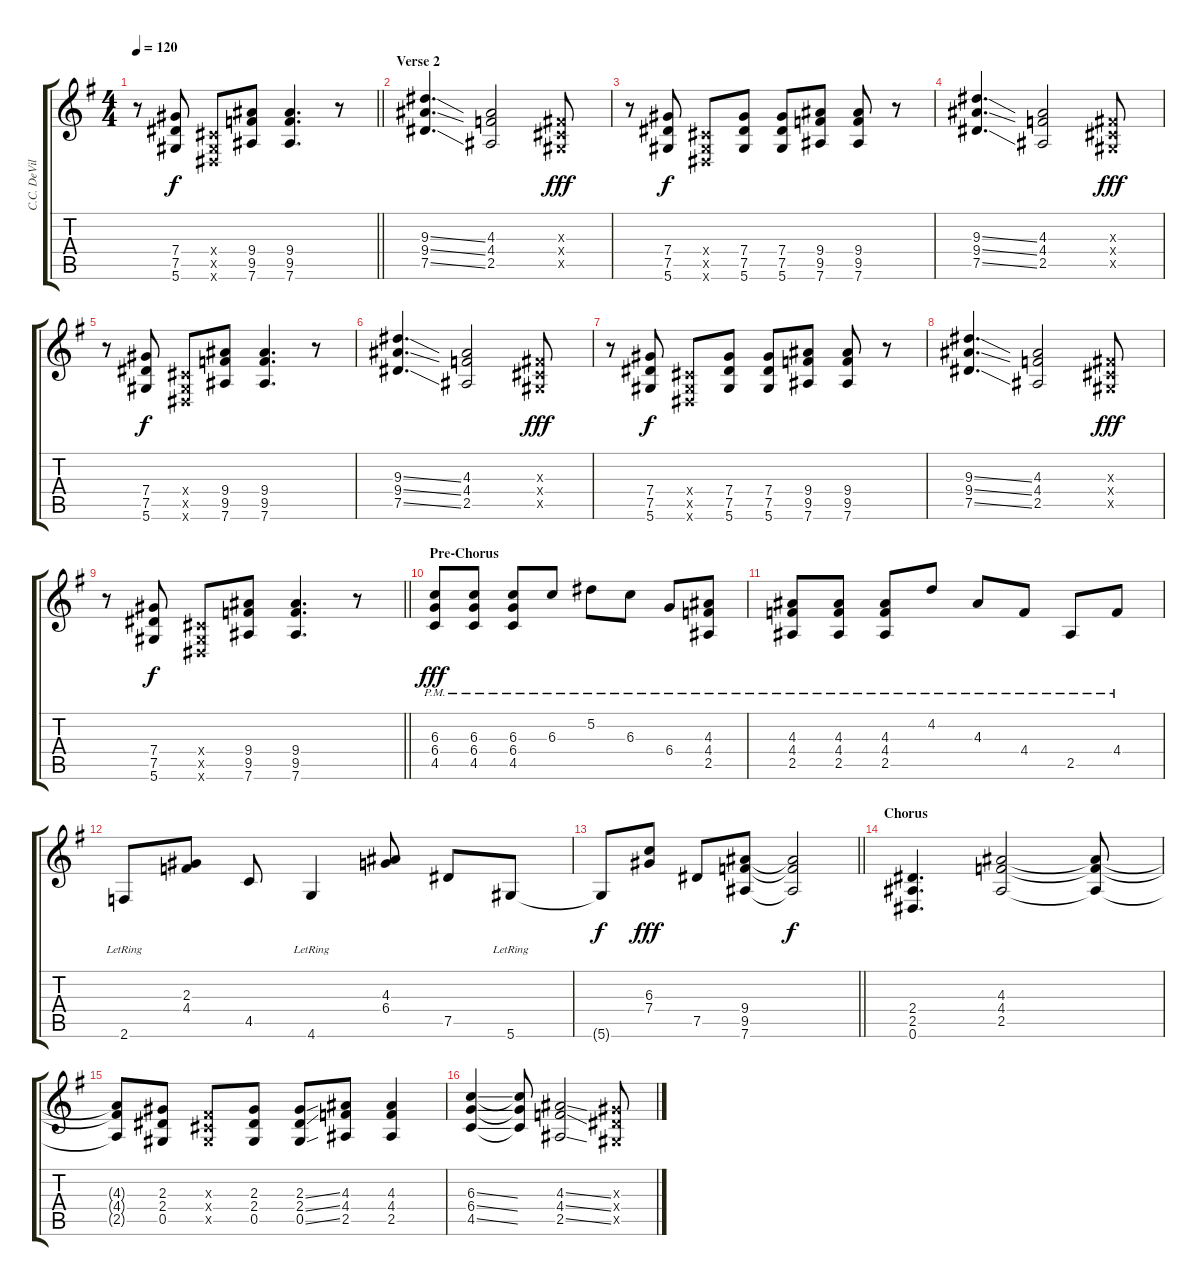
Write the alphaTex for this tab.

\track ("C.C. DeVille: Rhythm Guitar" "C.C. DeVil") {instrument overdrivenguitar}
\staff {score tabs}
\tuning (Eb4 Bb3 Gb3 Db3 Ab2 Eb2) {hide}
\ts (4 4)
\tempo 120
\clef g2
\barLineRight lightlight
\ks g
r.8{dy f} (7.4 7.5 5.6).8 (0.4{x} 0.5{x} 0.6{x}).8 (9.4 9.5 7.6).8 (9.4 9.5 7.6).4{d} r.8 |
\section ("" "Verse 2")
(9.3{ss} 9.4{ss} 7.5{ss}).4{d} (4.3 4.4 2.5).2 (0.3{x} 0.4{x} 0.5{x}).8{dy fff} |
r.8 (7.4 7.5 5.6).8{dy f} (0.4{x} 0.5{x} 0.6{x}).8 (7.4 7.5 5.6).8 (7.4 7.5 5.6).8 (9.4 9.5 7.6).8 (9.4 9.5 7.6).8 r.8 |
(9.3{ss} 9.4{ss} 7.5{ss}).4{d} (4.3 4.4 2.5).2 (0.3{x} 0.4{x} 0.5{x}).8{dy fff} |
r.8 (7.4 7.5 5.6).8{dy f} (0.4{x} 0.5{x} 0.6{x}).8 (9.4 9.5 7.6).8 (9.4 9.5 7.6).4{d} r.8 |
(9.3{ss} 9.4{ss} 7.5{ss}).4{d} (4.3 4.4 2.5).2 (0.3{x} 0.4{x} 0.5{x}).8{dy fff} |
r.8 (7.4 7.5 5.6).8{dy f} (0.4{x} 0.5{x} 0.6{x}).8 (7.4 7.5 5.6).8 (7.4 7.5 5.6).8 (9.4 9.5 7.6).8 (9.4 9.5 7.6).8 r.8 |
(9.3{ss} 9.4{ss} 7.5{ss}).4{d} (4.3 4.4 2.5).2 (0.3{x} 0.4{x} 0.5{x}).8{dy fff} |
\barLineRight lightlight
r.8 (7.4 7.5 5.6).8{dy f} (0.4{x} 0.5{x} 0.6{x}).8 (9.4 9.5 7.6).8 (9.4 9.5 7.6).4{d} r.8 |
\section ("" "Pre-Chorus")
(6.3{pm} 6.4{pm} 4.5{pm}).8{dy fff} (6.3{pm} 6.4{pm} 4.5{pm}).8 (6.3{pm} 6.4{pm} 4.5{pm}).8 6.3{pm}.8 5.2{pm}.8 6.3{pm}.8 6.4{pm}.8 (4.3{pm} 4.4{pm} 2.5{pm}).8 |
(4.3{pm} 4.4{pm} 2.5{pm}).8 (4.3{pm} 4.4{pm} 2.5{pm}).8 (4.3{pm} 4.4{pm} 2.5{pm}).8 4.2{pm}.8 4.3{pm}.8 4.4{pm}.8 2.5{pm}.8 4.4{pm}.8 |
2.6{lr}.8 (2.3 4.4).8 4.5.8 4.6{lr}.4 (4.3 6.4).8 7.5.8 5.6{lr}.8 |
\barLineRight lightlight
5.6{t}.8{dy f} (6.3 7.4).8{dy fff} 7.5.8 (9.4 9.5 7.6).8 (9.4{t} 9.5{t} 7.6{t}).2{dy f} |
\section ("" "Chorus")
(2.4 2.5 0.6).4{d} (4.3 4.4 2.5).2 (4.3{t} 4.4{t} 2.5{t}).8 |
(4.3{t} 4.4{t} 2.5{t}).8 (2.3 2.4 0.5).8 (0.3{x} 0.4{x} 0.5{x}).8 (2.3 2.4 0.5).8 (2.3{ss} 2.4{ss} 0.5{ss}).8 (4.3 4.4 2.5).8 (4.3 4.4 2.5).4 |
(6.3{ss} 6.4{ss} 4.5{ss}).4 (6.3{t} 6.4{t} 4.5{t}).8 (4.3{ss} 4.4{ss} 2.5{ss}).2 (2.3{x} 2.4{x} 0.5{x}).8
